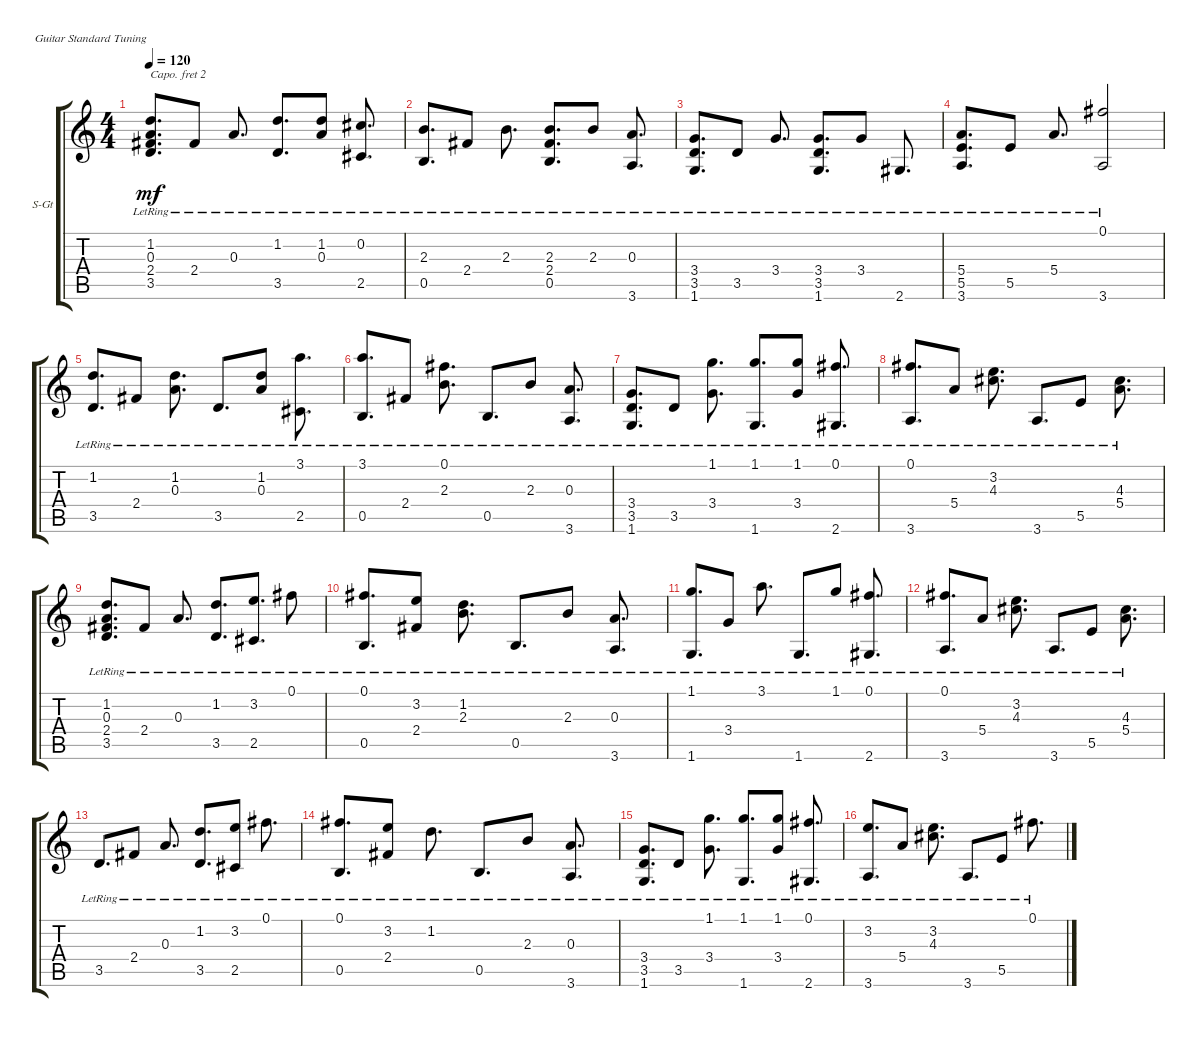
\defaultSystemsLayout 4
\bracketExtendMode groupsimilarinstruments
\firstSystemTrackNameOrientation horizontal
\otherSystemsTrackNameOrientation horizontal
\track ("Steel Guitar" "S-Gt") {instrument acousticguitarsteel}
\staff {score tabs}
\capo 2
\tuning (E4 B3 G3 D3 A2 E2)
\ts (4 4)
\tempo 120
\clef g2
\ks c
(3.5{lr} 2.4{lr} 0.3{lr} 1.2{lr}).8{d dy mf instrument acousticguitarsteel} 2.4{lr}.8 0.3{lr}.8{d} (3.5{lr} 1.2{lr}).8{d} (0.3{lr} 1.2{lr}).8 (2.5{lr} 0.2{lr}).8{d} |
(0.5{lr} 2.3{lr}).8{d} 2.4{lr}.8 2.3{lr}.8{d} (0.5{lr} 2.3{lr} 2.4{lr}).8{d} 2.3{lr}.8 (3.6{lr} 0.3{lr}).8{d} |
(3.5{lr} 1.6{lr} 3.4{lr}).8{d} 3.5{lr}.8 3.4{lr}.8{d} (3.5{lr} 1.6{lr} 3.4{lr}).8{d} 3.4{lr}.8 2.6{lr}.8{d} |
(3.6{lr} 5.5{lr} 5.4{lr}).8{d} 5.5{lr}.8 5.4{lr}.8{d} (3.6{lr} 0.1{lr}).2 |
(3.5{lr} 1.2{lr}).8{d} 2.4{lr}.8 (0.3{lr} 1.2{lr}).8{d} 3.5{lr}.8{d} (0.3{lr} 1.2{lr}).8 (2.5{lr} 3.1{lr}).8{d} |
(0.5{lr} 3.1{lr}).8{d} 2.4{lr}.8 (2.3{lr} 0.1{lr}).8{d} 0.5{lr}.8{d} 2.3{lr}.8 (3.6{lr} 0.3{lr}).8{d} |
(3.5{lr} 1.6{lr} 3.4{lr}).8{d} 3.5{lr}.8 (3.4{lr} 1.1{lr}).8{d} (1.6{lr} 1.1{lr}).8{d} (3.4{lr} 1.1{lr}).8 (2.6{lr} 0.1{lr}).8{d} |
(3.6{lr} 0.1{lr}).8{d} 5.4{lr}.8 (4.3{lr} 3.2{lr}).8{d} 3.6{lr}.8{d} 5.5{lr}.8 (5.4{lr} 4.3{lr}).8{d} |
(3.5{lr} 2.4{lr} 0.3{lr} 1.2{lr}).8{d} 2.4{lr}.8 0.3{lr}.8{d} (3.5{lr} 1.2{lr}).8{d} (2.5{lr} 3.2{lr}).8{d} 0.1{lr}.8 |
(0.5{lr} 0.1{lr}).8{d} (2.4{lr} 3.2{lr}).8 (2.3{lr} 1.2{lr}).8{d} 0.5{lr}.8{d} 2.3{lr}.8 (3.6{lr} 0.3{lr}).8{d} |
(1.6{lr} 1.1{lr}).8{d} 3.4{lr}.8 3.1{lr}.8{d} 1.6{lr}.8{d} 1.1{lr}.8 (2.6{lr} 0.1{lr}).8{d} |
(3.6{lr} 0.1{lr}).8{d} 5.4{lr}.8 (4.3{lr} 3.2{lr}).8{d} 3.6{lr}.8{d} 5.5{lr}.8 (5.4{lr} 4.3{lr}).8{d} |
3.5{lr}.8{d} 2.4{lr}.8 0.3{lr}.8{d} (3.5{lr} 1.2{lr}).8{d} (2.5{lr} 3.2{lr}).8 0.1{lr}.8{d} |
(0.5{lr} 0.1{lr}).8{d} (2.4{lr} 3.2{lr}).8 1.2{lr}.8{d} 0.5{lr}.8{d} 2.3{lr}.8 (3.6{lr} 0.3{lr}).8{d} |
(3.5{lr} 1.6{lr} 3.4{lr}).8{d} 3.5{lr}.8 (3.4{lr} 1.1{lr}).8{d} (1.6{lr} 1.1{lr}).8{d} (3.4{lr} 1.1{lr}).8 (2.6{lr} 0.1{lr}).8{d} |
(3.6{lr} 3.2{lr}).8{d} 5.4{lr}.8 (4.3{lr} 3.2{lr}).8{d} 3.6{lr}.8{d} 5.5{lr}.8 0.1{lr}.8{d}
